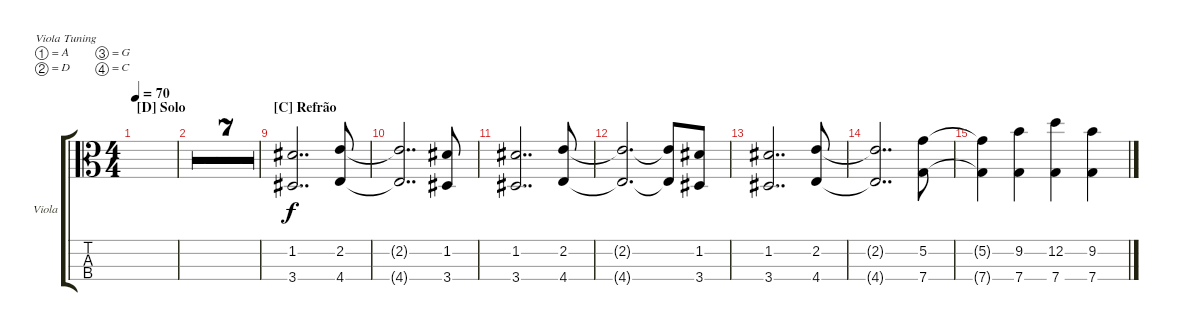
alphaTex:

\defaultSystemsLayout 4
\bracketExtendMode groupsimilarinstruments
\firstSystemTrackNameOrientation horizontal
\otherSystemsTrackNameOrientation horizontal
\track ("Viola" "Viola") {multiBarRest instrument viola}
\staff {score tabs}
\tuning (A4 D4 G3 C3)
\ts (4 4)
\section ("D" "Solo")
\tempo 70
\clef c3
\ks c
|
|
|
|
|
|
|
|
\section ("C" "Refrão")
(3.4 1.2).2{dd} (4.4 2.2).8 |
(4.4{t} 2.2{t}).2{dd} (1.2 3.4).8 |
(3.4 1.2).2{dd} (4.4 2.2).8 |
(4.4{t} 2.2{t}).2{d} (4.4{t} 2.2{t}).8 (1.2 3.4).8 |
(3.4 1.2).2{dd} (4.4 2.2).8 |
(4.4{t} 2.2{t}).2{dd} (5.2 7.4).8 |
(5.2{t} 7.4{t}).4 (7.4 9.2).4 (12.2 7.4).4 (9.2 7.4).4
